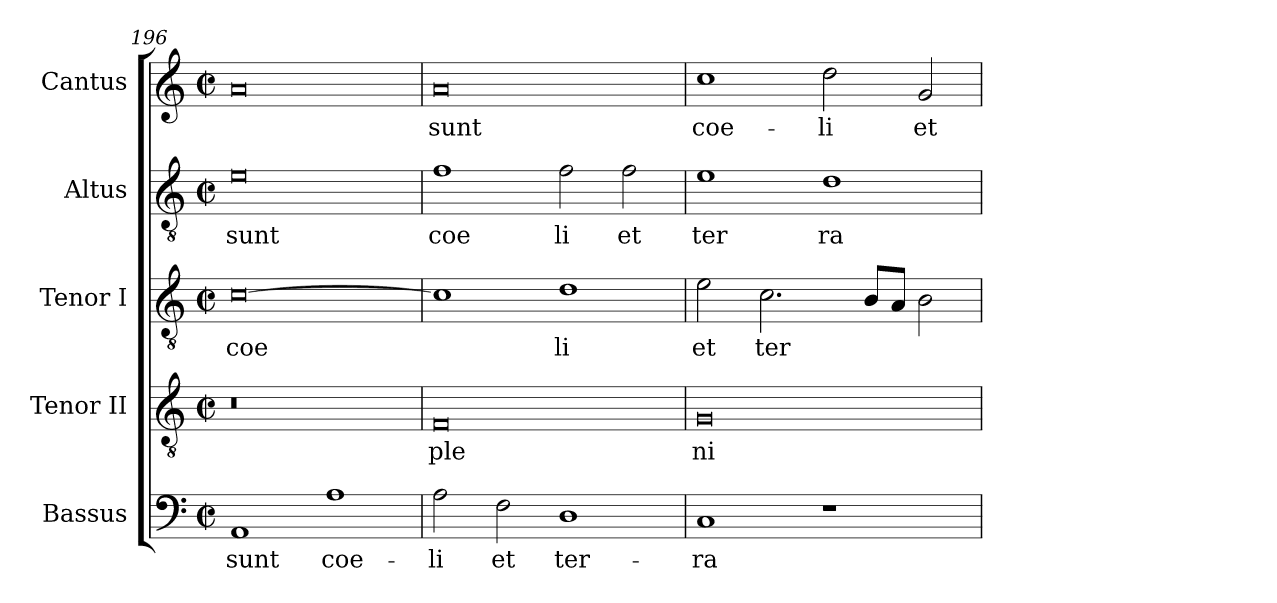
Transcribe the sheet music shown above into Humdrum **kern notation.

**kern	**text	**kern	**text	**kern	**text	**kern	**text	**kern	**text
*part5	*part5	*part4	*part4	*part3	*part3	*part2	*part2	*part1	*part1
*staff5	*staff5	*staff4	*staff4	*staff3	*staff3	*staff2	*staff2	*staff1	*staff1
*I"Bassus	*	*I"Tenor II	*	*I"Tenor I	*	*I"Altus	*	*I"Cantus	*
*I'B	*	*I'T II	*	*I'T I	*	*I'A	*	*I'C	*
*clefF4	*	*clefGv2	*	*clefGv2	*	*clefGv2	*	*clefG2	*
*k[]	*	*k[]	*	*k[]	*	*k[]	*	*k[]	*
*C:	*	*C:	*	*C:	*	*C:	*	*C:	*
*M2/2	*	*M2/2	*	*M2/2	*	*M2/2	*	*M2/2	*
*met(c|)	*	*met(c|)	*	*met(c|)	*	*met(c|)	*	*met(c|)	*
=196	=196	=196	=196	=196	=196	=196	=196	=196	=196
!	!LO:LY:b:cj	!	!	!	!LO:LY:b:cj	!	!LO:LY:b:cj	!	!LO:LY:b:cj
1AA	sunt	0r	.	[>0c	coe	0e	sunt	0a	.
!	!LO:LY:b:cj	!	!	!	!	!	!	!	!
1A	coe-	.	.	.	.	.	.	.	.
=197	=197	=197	=197	=197	=197	=197	=197	=197	=197
!	!LO:LY:b:cj	!	!LO:LY:b:cj	!	!LO:LY:b:cj	!	!LO:LY:b:cj	!	!LO:LY:b:cj
2A\	-li	0F	ple	1c]	.	1f	coe	0a	sunt
!	!LO:LY:b:cj	!	!	!	!	!	!	!	!
2F\	et	.	.	.	.	.	.	.	.
!	!LO:LY:b:cj	!	!	!	!LO:LY:b:cj	!	!LO:LY:b:cj	!	!
1D	ter-	.	.	1d	li	2f\	li	.	.
!	!	!	!	!	!	!	!LO:LY:b:cj	!	!
.	.	.	.	.	.	2f\	et	.	.
=198	=198	=198	=198	=198	=198	=198	=198	=198	=198
!	!LO:LY:b:cj	!	!LO:LY:b:cj	!	!LO:LY:b:cj	!	!LO:LY:b:cj	!	!LO:LY:b:cj
1C	-ra	0G	ni	2e\	et	1e	ter	1cc	coe-
!	!	!	!	!	!LO:LY:b:cj	!	!	!	!
.	.	.	.	2.c\	ter	.	.	.	.
!	!	!	!	!	!	!	!LO:LY:b:cj	!	!LO:LY:b:cj
1r	.	.	.	.	.	1d	ra	2dd\	-li
!	!	!	!	!	!LO:LY:b:cj	!	!	!	!
.	.	.	.	8B/L	.	.	.	.	.
!	!	!	!	!	!LO:LY:b:cj	!	!	!	!
.	.	.	.	8A/J	.	.	.	.	.
!	!	!	!	!	!LO:LY:b:cj	!	!	!	!LO:LY:b:cj
.	.	.	.	2B\	.	.	.	2g/	et
=	=	=	=	=	=	=	=	=	=
*-	*-	*-	*-	*-	*-	*-	*-	*-	*-
